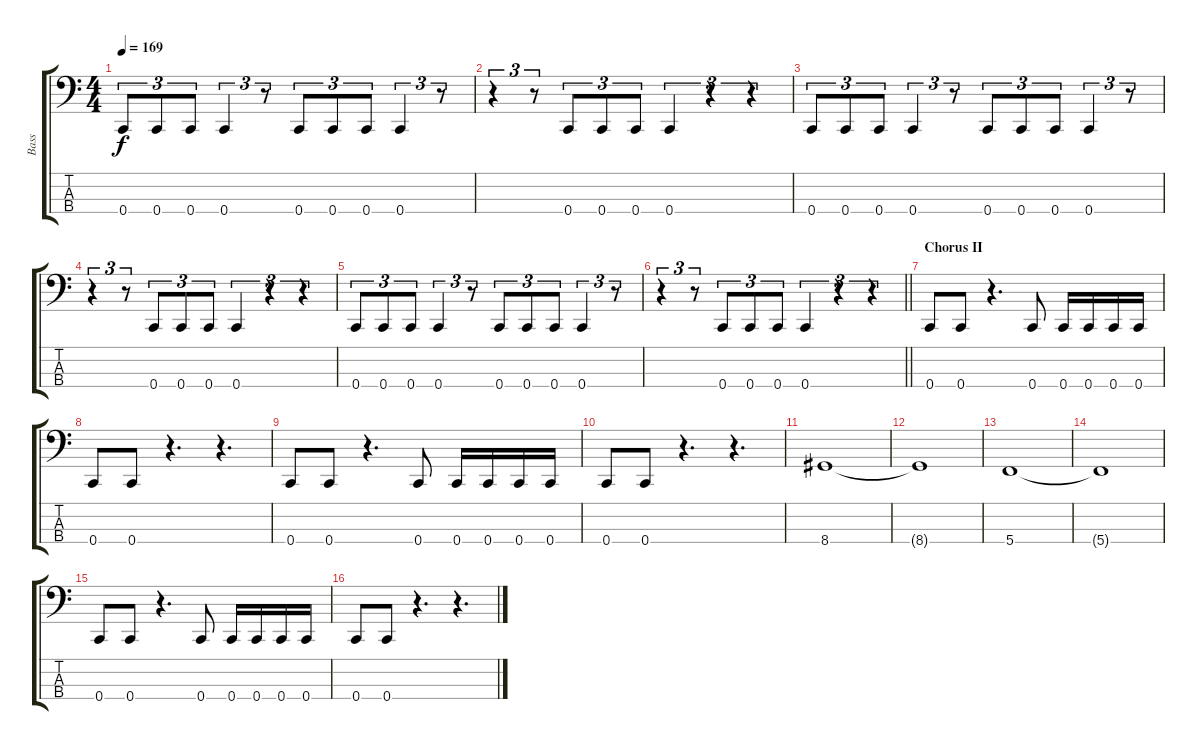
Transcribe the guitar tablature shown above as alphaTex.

\track ("Bass" "Bass") {instrument electricbasspick}
\staff {score tabs}
\tuning (F2 C2 G1 C1) {hide}
\ts (4 4)
\tempo 169
\clef f4
\ks c
0.4.8{tu (3 2) dy f} 0.4.8{tu (3 2)} 0.4.8{tu (3 2)} 0.4.4{tu (3 2)} r.8{tu (3 2)} 0.4.8{tu (3 2)} 0.4.8{tu (3 2)} 0.4.8{tu (3 2)} 0.4.4{tu (3 2)} r.8{tu (3 2)} |
r.4{tu (3 2)} r.8{tu (3 2)} 0.4.8{tu (3 2)} 0.4.8{tu (3 2)} 0.4.8{tu (3 2)} 0.4.4{tu (3 2)} r.4{tu (3 2)} r.4{tu (3 2)} |
0.4.8{tu (3 2)} 0.4.8{tu (3 2)} 0.4.8{tu (3 2)} 0.4.4{tu (3 2)} r.8{tu (3 2)} 0.4.8{tu (3 2)} 0.4.8{tu (3 2)} 0.4.8{tu (3 2)} 0.4.4{tu (3 2)} r.8{tu (3 2)} |
r.4{tu (3 2)} r.8{tu (3 2)} 0.4.8{tu (3 2)} 0.4.8{tu (3 2)} 0.4.8{tu (3 2)} 0.4.4{tu (3 2)} r.4{tu (3 2)} r.4{tu (3 2)} |
0.4.8{tu (3 2)} 0.4.8{tu (3 2)} 0.4.8{tu (3 2)} 0.4.4{tu (3 2)} r.8{tu (3 2)} 0.4.8{tu (3 2)} 0.4.8{tu (3 2)} 0.4.8{tu (3 2)} 0.4.4{tu (3 2)} r.8{tu (3 2)} |
\barLineRight lightlight
r.4{tu (3 2)} r.8{tu (3 2)} 0.4.8{tu (3 2)} 0.4.8{tu (3 2)} 0.4.8{tu (3 2)} 0.4.4{tu (3 2)} r.4{tu (3 2)} r.4{tu (3 2)} |
\section ("" "Chorus II")
0.4.8 0.4.8 r.4{d} 0.4.8 0.4.16 0.4.16 0.4.16 0.4.16 |
0.4.8 0.4.8 r.4{d} r.4{d} |
0.4.8 0.4.8 r.4{d} 0.4.8 0.4.16 0.4.16 0.4.16 0.4.16 |
0.4.8 0.4.8 r.4{d} r.4{d} |
8.4.1 |
8.4{t}.1 |
5.4.1 |
5.4{t}.1 |
0.4.8 0.4.8 r.4{d} 0.4.8 0.4.16 0.4.16 0.4.16 0.4.16 |
0.4.8 0.4.8 r.4{d} r.4{d}
